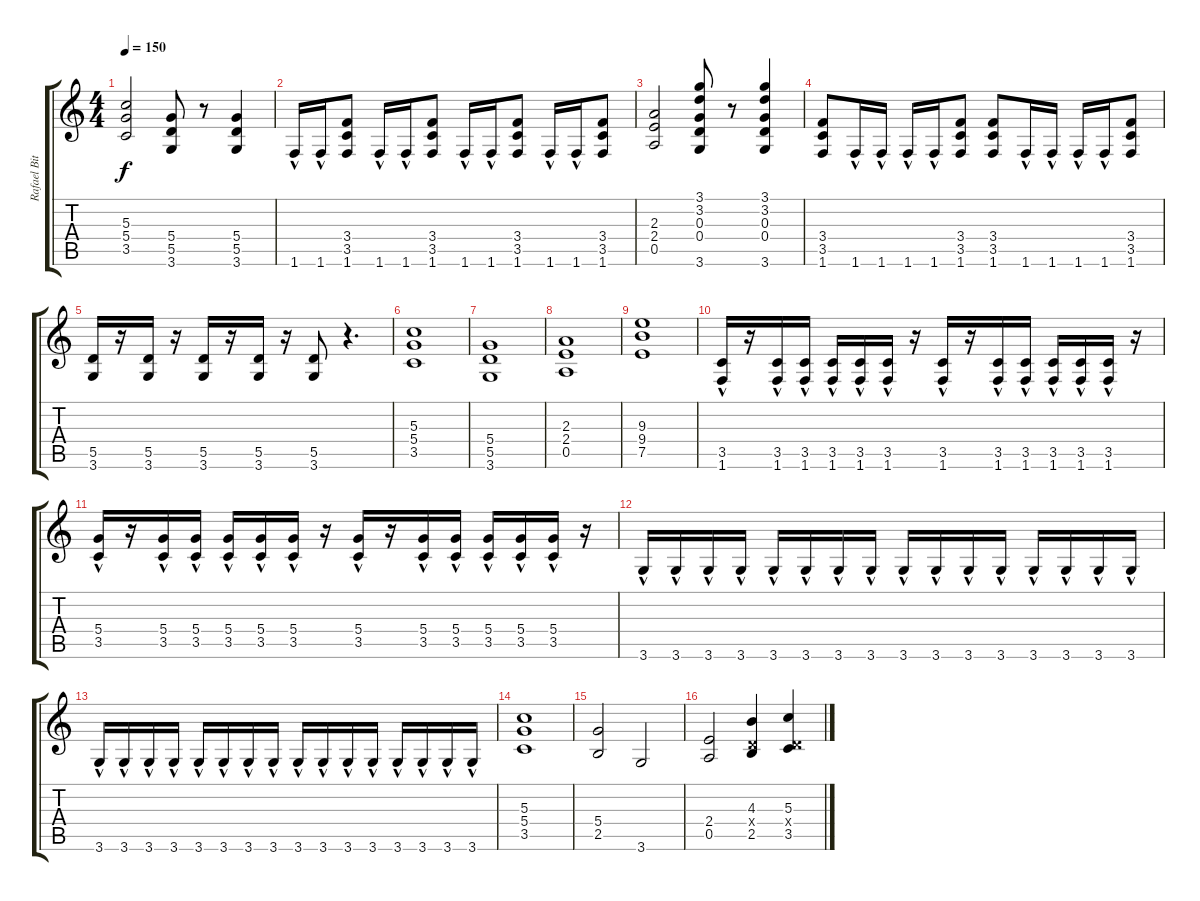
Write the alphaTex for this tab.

\track ("Rafael Bittencourt" "Rafael Bit") {instrument distortionguitar}
\staff {score tabs}
\tuning (E4 B3 G3 D3 A2 E2) {hide}
\ts (4 4)
\tempo 150
\clef g2
\ks c
(5.3 5.4 3.5).2{dy f} (5.4 5.5 3.6).8 r.8 (5.4 5.5 3.6).4 |
1.6{hac}.16 1.6{hac}.16 (3.4 3.5 1.6).8 1.6{hac}.16 1.6{hac}.16 (3.4 3.5 1.6).8 1.6{hac}.16 1.6{hac}.16 (3.4 3.5 1.6).8 1.6{hac}.16 1.6{hac}.16 (3.4 3.5 1.6).8 |
(2.3 2.4 0.5).2 (3.1 3.2 0.3 0.4 3.6).8 r.8 (3.1 3.2 0.3 0.4 3.6).4 |
(3.4 3.5 1.6).8 1.6{hac}.16 1.6{hac}.16 1.6{hac}.16 1.6{hac}.16 (3.4 3.5 1.6).8 (3.4 3.5 1.6).8 1.6{hac}.16 1.6{hac}.16 1.6{hac}.16 1.6{hac}.16 (3.4 3.5 1.6).8 |
(5.5 3.6).16 r.16 (5.5 3.6).16 r.16 (5.5 3.6).16 r.16 (5.5 3.6).16 r.16 (5.5 3.6).8 r.4{d} |
(5.3 5.4 3.5).1 |
(5.4 5.5 3.6).1 |
(2.3 2.4 0.5).1 |
(9.3 9.4 7.5).1 |
(3.5{hac} 1.6{hac}).16 r.16 (3.5{hac} 1.6{hac}).16 (3.5{hac} 1.6{hac}).16 (3.5{hac} 1.6{hac}).16 (3.5{hac} 1.6{hac}).16 (3.5{hac} 1.6{hac}).16 r.16 (3.5{hac} 1.6{hac}).16 r.16 (3.5{hac} 1.6{hac}).16 (3.5{hac} 1.6{hac}).16 (3.5{hac} 1.6{hac}).16 (3.5{hac} 1.6{hac}).16 (3.5{hac} 1.6{hac}).16 r.16 |
(5.4{hac} 3.5{hac}).16 r.16 (5.4{hac} 3.5{hac}).16 (5.4{hac} 3.5{hac}).16 (5.4{hac} 3.5{hac}).16 (5.4{hac} 3.5{hac}).16 (5.4{hac} 3.5{hac}).16 r.16 (5.4{hac} 3.5{hac}).16 r.16 (5.4{hac} 3.5{hac}).16 (5.4{hac} 3.5{hac}).16 (5.4{hac} 3.5{hac}).16 (5.4{hac} 3.5{hac}).16 (5.4{hac} 3.5{hac}).16 r.16 |
3.6{hac}.16 3.6{hac}.16 3.6{hac}.16 3.6{hac}.16 3.6{hac}.16 3.6{hac}.16 3.6{hac}.16 3.6{hac}.16 3.6{hac}.16 3.6{hac}.16 3.6{hac}.16 3.6{hac}.16 3.6{hac}.16 3.6{hac}.16 3.6{hac}.16 3.6{hac}.16 |
3.6{hac}.16 3.6{hac}.16 3.6{hac}.16 3.6{hac}.16 3.6{hac}.16 3.6{hac}.16 3.6{hac}.16 3.6{hac}.16 3.6{hac}.16 3.6{hac}.16 3.6{hac}.16 3.6{hac}.16 3.6{hac}.16 3.6{hac}.16 3.6{hac}.16 3.6{hac}.16 |
(5.3 5.4 3.5).1 |
(5.4 2.5).2 3.6.2 |
(2.4 0.5).2 (4.3 0.4{x} 2.5).4 (5.3 0.4{x} 3.5).4
